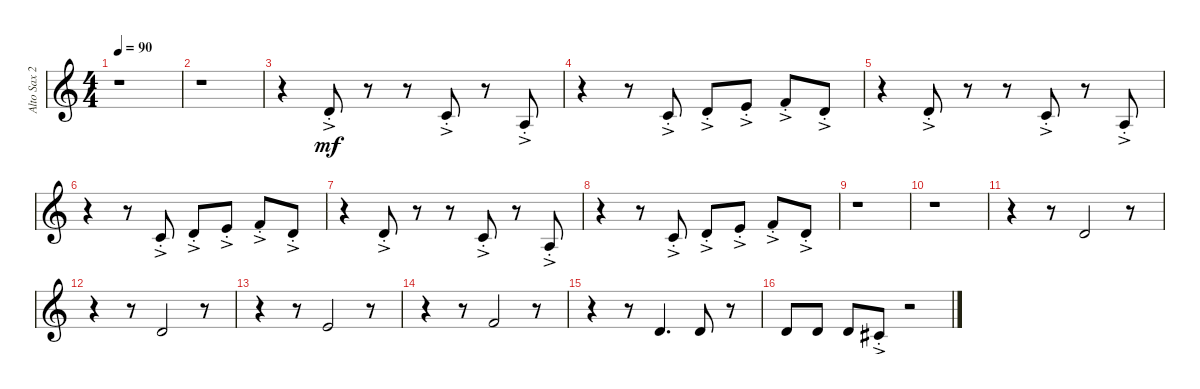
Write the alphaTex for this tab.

\track ("Alto Sax 2" "Alto Sax 2") {instrument acousticgrandpiano}
\staff {score}
\tuning (E4 B3 G3 D3 A2 E2 B1) {hide}
\ts (4 4)
\tempo 90
\clef g2
\ks c
r.1{dy mf} |
r.1 |
r.4 3.2{ac st}.8 r.8 r.8 1.2{ac st}.8 r.8 2.3{ac st}.8 |
r.4 r.8 1.2{ac st}.8 3.2{ac st}.8 0.1{ac st}.8 1.1{ac st}.8 3.2{ac st}.8 |
r.4 3.2{ac st}.8 r.8 r.8 1.2{ac st}.8 r.8 2.3{ac st}.8 |
r.4 r.8 1.2{ac st}.8 3.2{ac st}.8 0.1{ac st}.8 1.1{ac st}.8 3.2{ac st}.8 |
r.4 3.2{ac st}.8 r.8 r.8 1.2{ac st}.8 r.8 2.3{ac st}.8 |
r.4 r.8 1.2{ac st}.8 3.2{ac st}.8 0.1{ac st}.8 1.1{ac st}.8 3.2{ac st}.8 |
r.1 |
r.1 |
r.4 r.8 3.2.2 r.8 |
r.4 r.8 3.2.2 r.8 |
r.4 r.8 0.1.2 r.8 |
r.4 r.8 1.1.2 r.8 |
r.4 r.8 3.2.4{d} 3.2.8 r.8 |
3.2.8 3.2.8 3.2.8 2.2{ac st}.8 r.2
